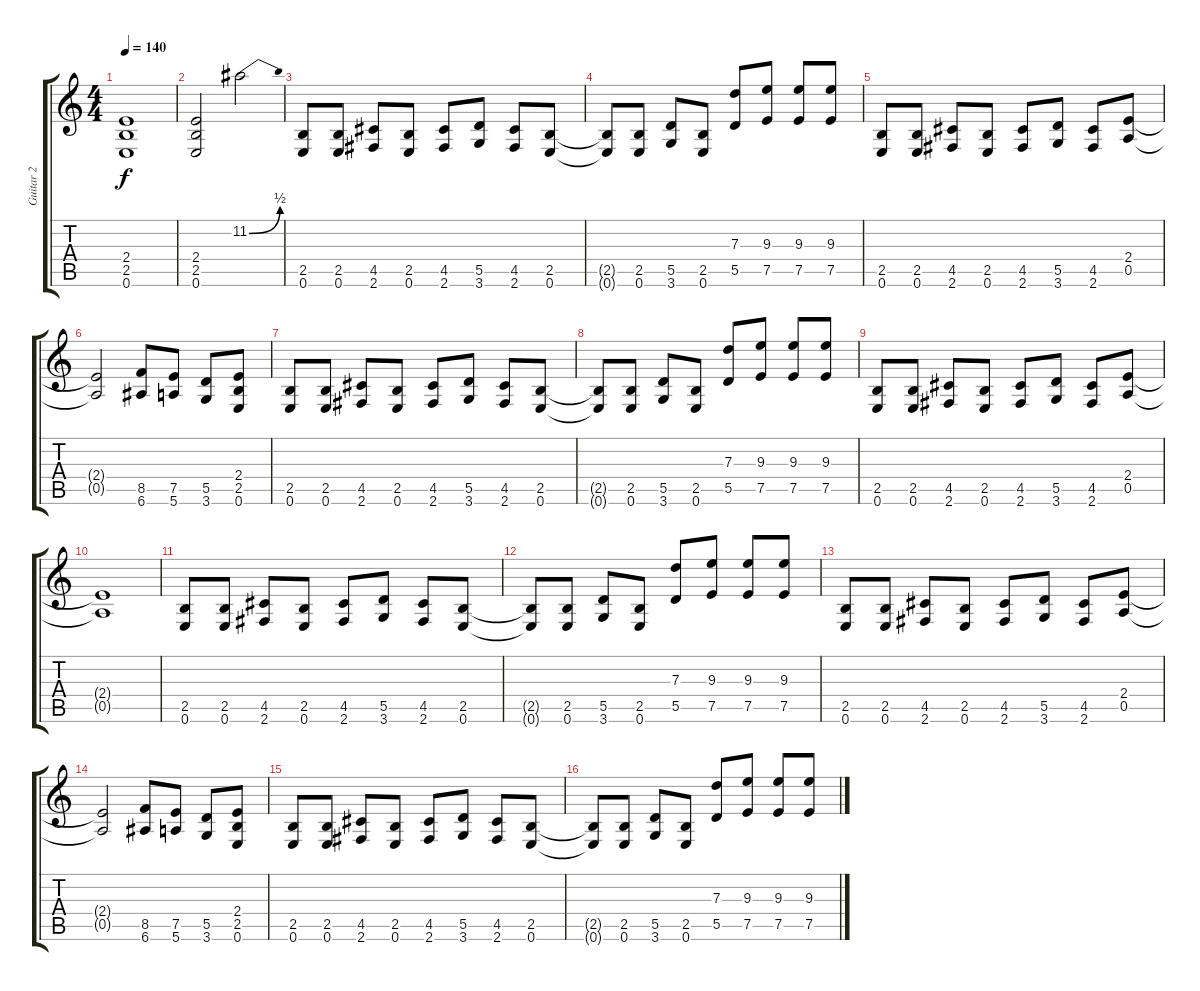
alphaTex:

\track ("Guitar 2" "Guitar 2") {instrument distortionguitar}
\staff {score tabs}
\tuning (E4 B3 G3 D3 A2 E2) {hide}
\ts (4 4)
\tempo 140
\clef g2
\ks c
(2.4 2.5 0.6).1{dy f} |
(2.4 2.5 0.6).2 11.2{be (bend 0 0 60 2)}.2 |
(2.5 0.6).8 (2.5 0.6).8 (4.5 2.6).8 (2.5 0.6).8 (4.5 2.6).8 (5.5 3.6).8 (4.5 2.6).8 (2.5 0.6).8 |
(2.5{t} 0.6{t}).8 (2.5 0.6).8 (5.5 3.6).8 (2.5 0.6).8 (7.3 5.5).8 (9.3 7.5).8 (9.3 7.5).8 (9.3 7.5).8 |
(2.5 0.6).8 (2.5 0.6).8 (4.5 2.6).8 (2.5 0.6).8 (4.5 2.6).8 (5.5 3.6).8 (4.5 2.6).8 (2.4 0.5).8 |
(2.4{t} 0.5{t}).2 (8.5 6.6).8 (7.5 5.6).8 (5.5 3.6).8 (2.4 2.5 0.6).8 |
(2.5 0.6).8 (2.5 0.6).8 (4.5 2.6).8 (2.5 0.6).8 (4.5 2.6).8 (5.5 3.6).8 (4.5 2.6).8 (2.5 0.6).8 |
(2.5{t} 0.6{t}).8 (2.5 0.6).8 (5.5 3.6).8 (2.5 0.6).8 (7.3 5.5).8 (9.3 7.5).8 (9.3 7.5).8 (9.3 7.5).8 |
(2.5 0.6).8 (2.5 0.6).8 (4.5 2.6).8 (2.5 0.6).8 (4.5 2.6).8 (5.5 3.6).8 (4.5 2.6).8 (2.4 0.5).8 |
(2.4{t} 0.5{t}).1 |
(2.5 0.6).8 (2.5 0.6).8 (4.5 2.6).8 (2.5 0.6).8 (4.5 2.6).8 (5.5 3.6).8 (4.5 2.6).8 (2.5 0.6).8 |
(2.5{t} 0.6{t}).8 (2.5 0.6).8 (5.5 3.6).8 (2.5 0.6).8 (7.3 5.5).8 (9.3 7.5).8 (9.3 7.5).8 (9.3 7.5).8 |
(2.5 0.6).8 (2.5 0.6).8 (4.5 2.6).8 (2.5 0.6).8 (4.5 2.6).8 (5.5 3.6).8 (4.5 2.6).8 (2.4 0.5).8 |
(2.4{t} 0.5{t}).2 (8.5 6.6).8 (7.5 5.6).8 (5.5 3.6).8 (2.4 2.5 0.6).8 |
(2.5 0.6).8 (2.5 0.6).8 (4.5 2.6).8 (2.5 0.6).8 (4.5 2.6).8 (5.5 3.6).8 (4.5 2.6).8 (2.5 0.6).8 |
(2.5{t} 0.6{t}).8 (2.5 0.6).8 (5.5 3.6).8 (2.5 0.6).8 (7.3 5.5).8 (9.3 7.5).8 (9.3 7.5).8 (9.3 7.5).8
